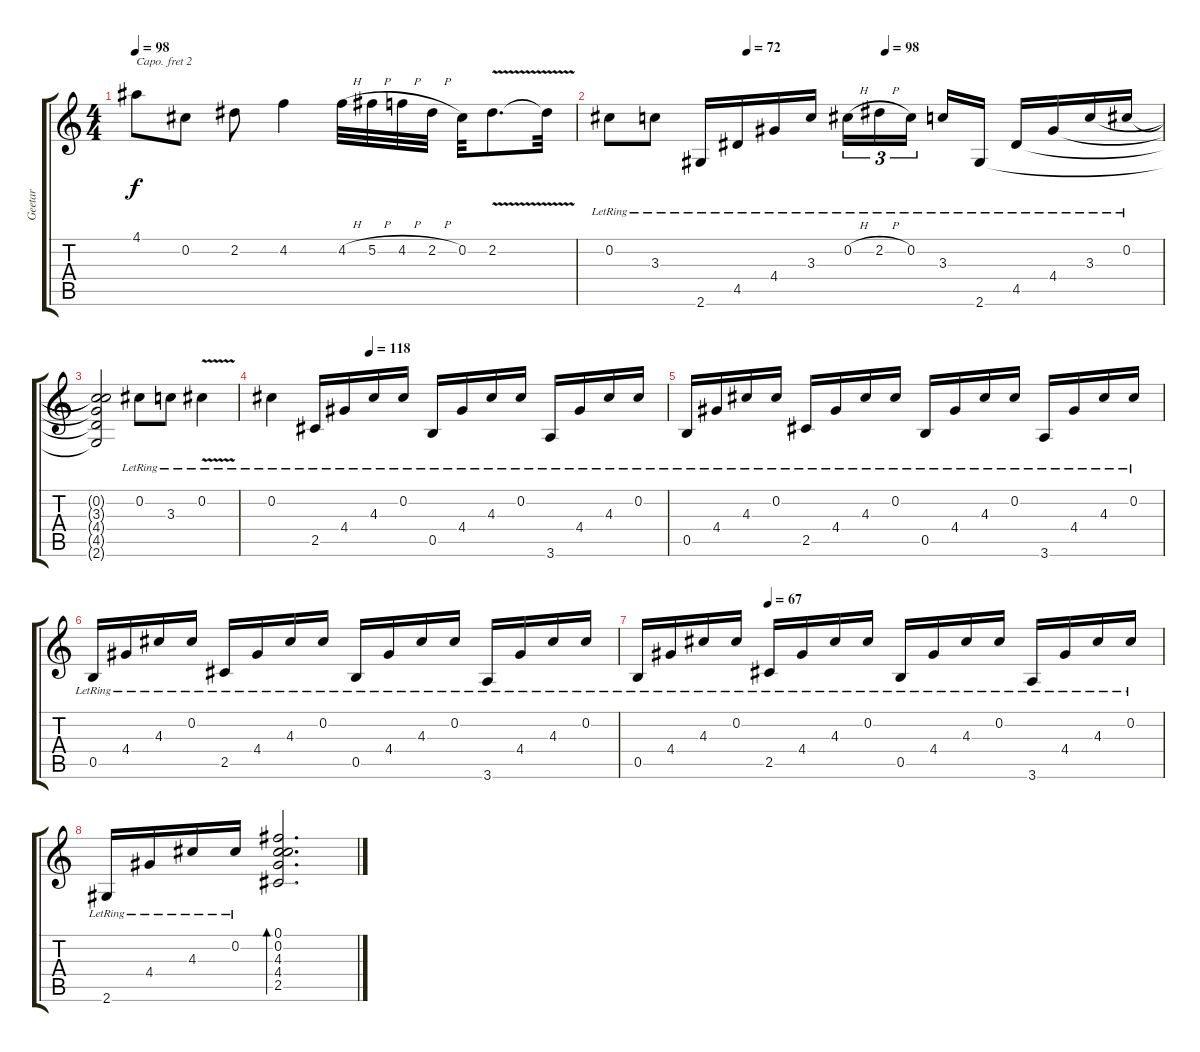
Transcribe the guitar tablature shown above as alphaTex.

\track ("Geetar" "Geetar") {instrument acousticguitarsteel}
\staff {score tabs}
\capo 2
\tuning (E4 B3 G3 D3 A2 E2) {hide}
\ts (4 4)
\tempo 98
\clef g2
\ks c
4.1{t}.8{dy f} 0.2.8 2.2.8 4.2.4 4.2{h}.32 5.2{h}.32 4.2{h}.32 2.2{h}.32 0.2.32 2.2{v}.8{d} 2.2{t}.32 |
\tempo (72 0.25)
\tempo (98 0.5)
0.2{lr}.8 3.3{lr}.8 2.6{lr}.16 4.5{lr}.16 4.4{lr}.16 3.3{lr}.16 0.2{h lr}.16{tu (3 2)} 2.2{h lr}.16{tu (3 2)} 0.2{lr}.16{tu (3 2) beam splitsecondary} 3.3{lr}.16 2.6{lr}.16 4.5{lr}.16 4.4{lr}.16 3.3{lr}.16 0.2{lr}.16 |
(0.2{t} 3.3{t} 4.4{t} 4.5{t} 2.6{t}).2 0.2{lr}.8 3.3{lr}.8 0.2{v lr}.4 |
\tempo (118 0.25)
0.2{lr}.4 2.5{lr}.16 4.4{lr}.16 4.3{lr}.16 0.2{lr}.16 0.5{lr}.16 4.4{lr}.16 4.3{lr}.16 0.2{lr}.16 3.6{lr}.16 4.4{lr}.16 4.3{lr}.16 0.2{lr}.16 |
0.5{lr}.16 4.4{lr}.16 4.3{lr}.16 0.2{lr}.16 2.5{lr}.16 4.4{lr}.16 4.3{lr}.16 0.2{lr}.16 0.5{lr}.16 4.4{lr}.16 4.3{lr}.16 0.2{lr}.16 3.6{lr}.16 4.4{lr}.16 4.3{lr}.16 0.2{lr}.16 |
0.5{lr}.16 4.4{lr}.16 4.3{lr}.16 0.2{lr}.16 2.5{lr}.16 4.4{lr}.16 4.3{lr}.16 0.2{lr}.16 0.5{lr}.16 4.4{lr}.16 4.3{lr}.16 0.2{lr}.16 3.6{lr}.16 4.4{lr}.16 4.3{lr}.16 0.2{lr}.16 |
\tempo (67 0.25)
0.5{lr}.16 4.4{lr}.16 4.3{lr}.16 0.2{lr}.16 2.5{lr}.16 4.4{lr}.16 4.3{lr}.16 0.2{lr}.16 0.5{lr}.16 4.4{lr}.16 4.3{lr}.16 0.2{lr}.16 3.6{lr}.16 4.4{lr}.16 4.3{lr}.16 0.2{lr}.16 |
2.6{lr}.16 4.4{lr}.16 4.3{lr}.16 0.2{lr}.16 (0.1 0.2 4.3 4.4 2.5).2{d bd 240}
